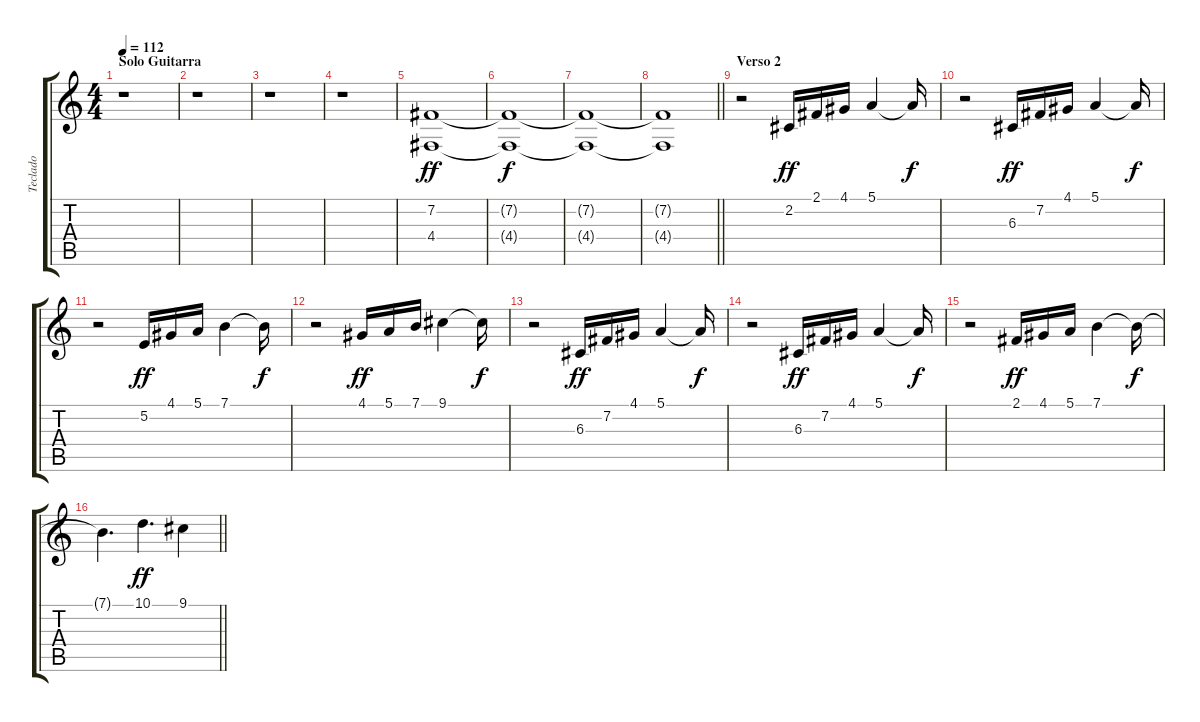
\track ("Teclado" "Teclado") {instrument lead2sawtooth}
\staff {score tabs}
\tuning (E4 B3 G3 D3 A2 E2) {hide}
\ts (4 4)
\section ("" "Solo Guitarra")
\tempo 112
\clef g2
\ks c
r.1{dy ff} |
r.1 |
r.1 |
r.1{volume 0} |
(7.2 4.4).1{volume 14} |
(7.2{t} 4.4{t}).1{dy f} |
(7.2{t} 4.4{t}).1 |
\barLineRight lightlight
(7.2{t} 4.4{t}).1 |
\section ("" "Verso 2")
r.2 2.2.16{dy ff} 2.1.16 4.1.16 5.1.4 5.1{t}.16{dy f} |
r.2 6.3.16{dy ff} 7.2.16 4.1.16 5.1.4 5.1{t}.16{dy f} |
r.2 5.2.16{dy ff} 4.1.16 5.1.16 7.1.4 7.1{t}.16{dy f} |
r.2 4.1.16{dy ff} 5.1.16 7.1.16 9.1.4 9.1{t}.16{dy f} |
r.2 6.3.16{dy ff} 7.2.16 4.1.16 5.1.4 5.1{t}.16{dy f} |
r.2 6.3.16{dy ff} 7.2.16 4.1.16 5.1.4 5.1{t}.16{dy f} |
r.2 2.1.16{dy ff} 4.1.16 5.1.16 7.1.4 7.1{t}.16{dy f} |
\barLineRight lightlight
7.1{t}.4{d} 10.1.4{d dy ff} 9.1.4
